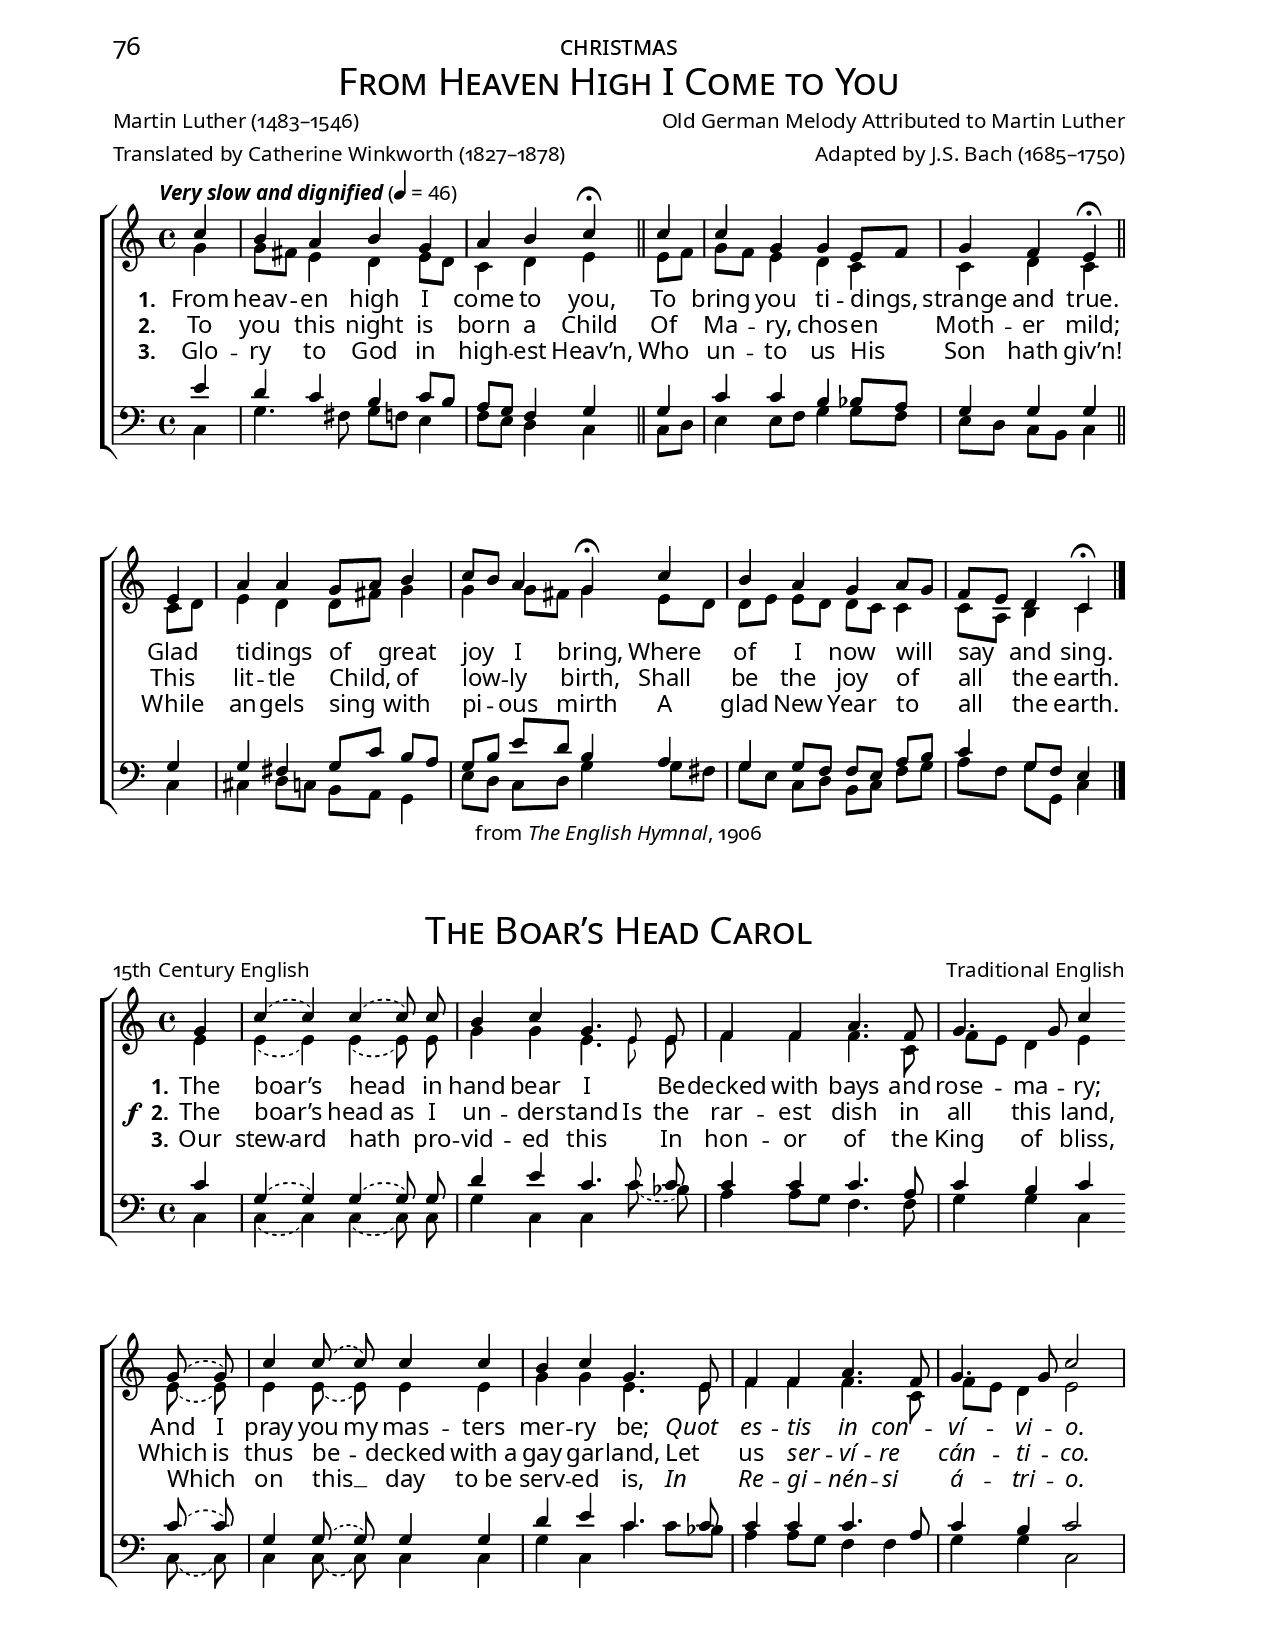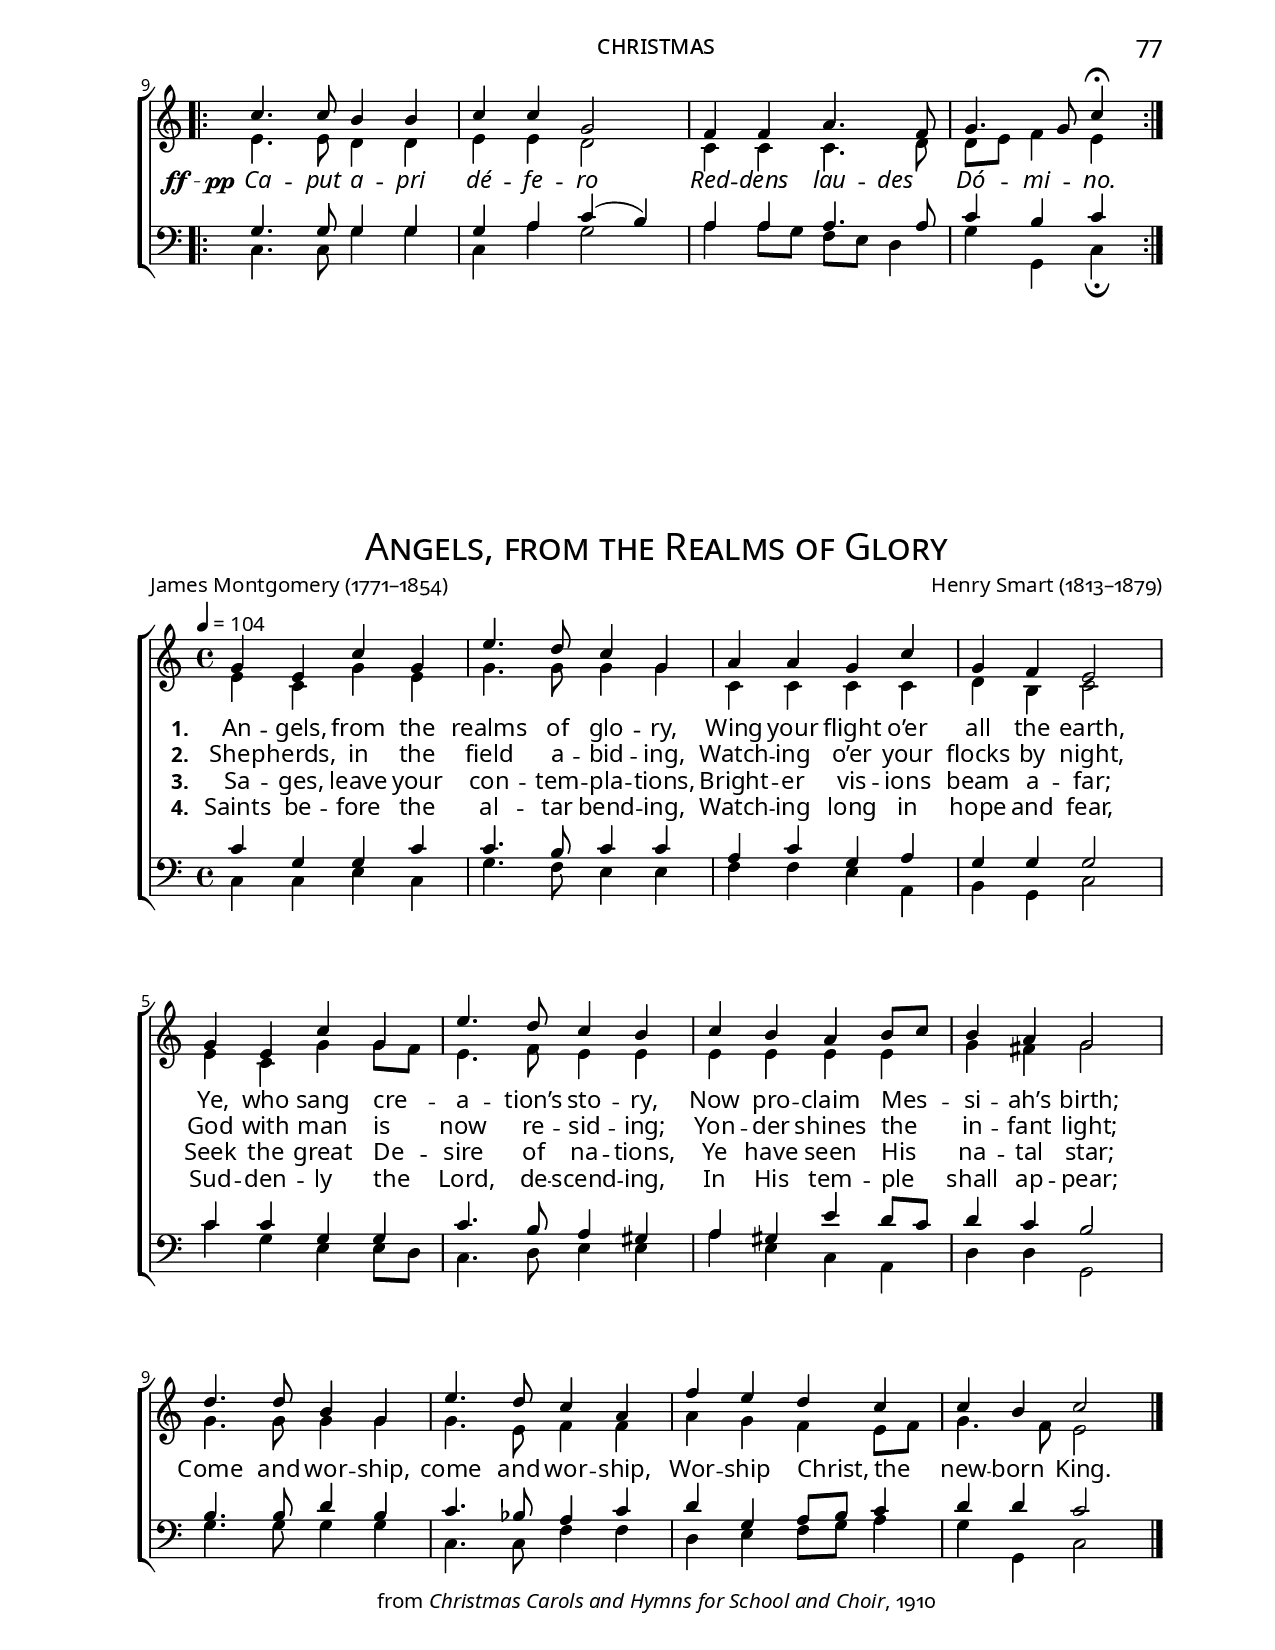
\version "2.14.2"
\include "util.ly"
\paper {
  print-all-headers = ##t
  paper-height = 11\in
  paper-width = 8.5\in
  indent = 0\in
  %system-system-spacing = #'((basic-distance . 10) (padding . 0))
  score-markup-spacing =
    #'((basic-distance . 0)
       (minimum-distance . 0)
       (padding . 0)
       (stretchability . 0))
  system-system-spacing =
    #'((basic-distance . 0)
       (minimum-distance . 0)
       (padding . -5)
       (stretchability . 100))
%{IF_LESSER
  markup-system-spacing #'stretchability = 50
  top-markup-spacing #'stretchability = 30
  last-bottom-spacing #'stretchability = 60
%}%END_IF_LESSER
  ragged-last-bottom = ##f
  ragged-bottom = ##f
  two-sided = ##t
  inner-margin = 1\in
  outer-margin = 0.75\in
  top-margin = 0.26\in
  bottom-margin = 0.25\in
  first-page-number = #076
  print-first-page-number = ##t
  headerLine = \markup{ \smallCapsOldStyle"christmas"}
  oddHeaderMarkup = \markup\fill-line{
     \abs-fontsize #12.5
     \combine 
        \fill-line{"" \on-the-fly #print-page-number-check-first
        \oldStylePageNum""
        }
        \fill-line{\headerLine}
  }
  evenHeaderMarkup = \markup {
     \abs-fontsize #12.5
     \combine
        \on-the-fly #print-page-number-check-first
        \oldStylePageNum""
        \fill-line{\headerLine}
  }
}

#(set-global-staff-size 18) \paper{ #(define fonts (make-pango-font-tree "Garamond Premr Pro" "Garamond Premr Pro" "Garamond Premr Pro" (/ 18 20))) }
%IF_NOT_LESSER
global = {
  \key c \major
  \time 4/4
  \autoBeamOff
  \mergeDifferentlyHeadedOn
}

sopMusic = \relative c'' {
  \tempo \markup\italic"Very slow and dignified" 4 = 46
  \partial 4 c4 |
  b a b g |
  a b c\fermata \bar "||"
  
  c |
  c g g e8[ f] |
  g4 f e\fermata \bar"||"
  
  e |
  a a g8[ a] b4 |
  c8[ b] a4 g\fermata
  
  c4 |
  b a g a8[ g] |
  f[ e] d4 c\fermata \bar "|."
}
sopWords = \lyricmode {
  
}

altoMusic = \relative c' {
  g'4 |
  g8[ fis] e4 d e8[ d] |
  c4 d e |
  
  e8[ f] |
  g[ f] e4 d c |
  c d c |
  
  c8[ d] |
  e4 d d8[ fis] g4 |
  g g8[ fis] g4 |
  
  e8[ d] |
  d[ e] e[ d] d[ c] c4 |
  c8[ a] b4 c \bar "|."
}
altoWords = \lyricmode {
  \dropLyricsIX
  \set stanza = #"1. "
  From heav -- en high I come to you,
  To bring you ti -- dings, strange and true.
  Glad ti -- dings of great joy I bring,
  Where of I now will say and sing.
}
altoWordsII = \lyricmode {
  \dropLyricsIX
%\markup\italic
  \set stanza = #"2. "
  To you this night is born a Child
  Of Ma -- ry, chos -- en Moth -- er mild;
  This lit -- tle Child, of low -- ly birth,
  Shall be the joy of all the earth.
}
altoWordsIII = \lyricmode {
  \dropLyricsIX
  \set stanza = #"3. "
  Glo -- ry to God in high -- est Heav’n,
  Who un -- to us His Son hath giv’n!
  While an -- gels sing with pi -- ous mirth
  A glad New Year to all the earth.
}
altoWordsIV = \lyricmode {
}
altoWordsV = \lyricmode {
}
altoWordsVI = \lyricmode {
}
tenorMusic = \relative c' {
  e4 |
  d c b c8[ b] |
  a[ g] f4 g |
  
  g4 |
  c c b bes8[ a] |
  g4 g g |
  
  g |
  g fis g8[ c] b[ a] |
  g[ b] e[ d] b4 |
  
  a4 |
  g g8[ f] f[ e] a[ b] |
  c4 g8[ f] e4 \bar "|."
}
tenorWords = \lyricmode {

}

bassMusic = \relative c {
  c4 |
  g'4. fis8 g[ f] e4 |
  f8[ e] d4 c |
  
  c8[ d] |
  e4 e8[ f] g4 g8[ f] |
  e[ d] c[ b] c4 |
  
  c |
  cis d8[ c] b[ a] g4 |
  e'8[ d] c[ d] g4 |
  
  g8[ fis] |
  g[ e] c[ d] b[ c] f[ g] |
  a[ f] g[ g,] c4 \bar "|."
}
bassWords = \lyricmode {

}

pianoRH = \relative c' {
  
}
pianoLH = \relative c' {
  
}

\score {
  <<
   \new ChoirStaff <<
%    \new Lyrics = sopranos \with { \override VerticalAxisGroup #'nonstaff-relatedstaff-spacing = #'((basic-distance . 1)) }
    \new Staff = women <<
      \new Voice = "sopranos" { \voiceOne << \global \sopMusic >> }
      \new Voice = "altos" { \voiceTwo << \global \altoMusic >> }
    >>
    \new Lyrics \with { alignAboveContext = #"women" \override VerticalAxisGroup #'nonstaff-relatedstaff-spacing = #'((basic-distance . 1))} \lyricsto "sopranos" \sopWords
    \new Lyrics = "altosVI"  \with { alignBelowContext = #"women" } \lyricsto "sopranos" \altoWordsVI
    \new Lyrics = "altosV"  \with { alignBelowContext = #"women" } \lyricsto "sopranos" \altoWordsV
    \new Lyrics = "altosIV"  \with { alignBelowContext = #"women" } \lyricsto "sopranos" \altoWordsIV
    \new Lyrics = "altosIII"  \with { alignBelowContext = #"women" } \lyricsto "sopranos" \altoWordsIII
    \new Lyrics = "altosII"  \with { alignBelowContext = #"women" } \lyricsto "sopranos" \altoWordsII
    \new Lyrics = "altos"  \with { alignBelowContext = #"women" \override VerticalAxisGroup #'nonstaff-relatedstaff-spacing = #'((padding . -0.5))} \lyricsto "sopranos" \altoWords
   \new Staff = men <<
      \clef bass
      \new Voice = "tenors" { \voiceOne << \global \tenorMusic >> }
      \new Voice = "basses" { \voiceTwo << \global \bassMusic >> }
    >>
    \new Lyrics \with { alignAboveContext = #"men" \override VerticalAxisGroup #'nonstaff-relatedstaff-spacing = #'((basic-distance . 1)) } \lyricsto "tenors" \tenorWords
    \new Lyrics \with { alignBelowContext = #"men" \override VerticalAxisGroup #'nonstaff-relatedstaff-spacing = #'((basic-distance . 1)) } \lyricsto "basses" \bassWords
  >>
%    \new PianoStaff << \new Staff { \new Voice { \pianoRH } } \new Staff { \clef "bass" \pianoLH } >>
  >>
  \layout {
  \context {
    \Lyrics
    \override LyricText #'font-size = #1.3
  }
    \context {
      \Score
      %\override SpacingSpanner #'base-shortest-duration = #(ly:make-moment 1 8)
      %\override SpacingSpanner #'common-shortest-duration = #(ly:make-moment 1 4)
    }
    \context {
      % Remove all empty staves
      % \Staff \RemoveEmptyStaves \override VerticalAxisGroup #'remove-first = ##t
    }
    \context {
      \Lyrics
      \override LyricText #'X-offset = #center-on-word
    }
  }
  
  \header {
    title = \markup{\override #'(font-name . "Garamond Premr Pro Smbd Subh"){ \abs-fontsize #18 \smallCapsOldStyle"From Heaven High I Come to You"}}
    poet = \markup\oldStyleNum"Martin Luther (1483–1546)"
    meter = \markup\oldStyleNum"Translated by Catherine Winkworth (1827–1878)"
    composer = \markup\oldStyleNum"Old German Melody Attributed to Martin Luther"
    arranger = \markup\oldStyleNum"Adapted by J.S. Bach (1685–1750)"
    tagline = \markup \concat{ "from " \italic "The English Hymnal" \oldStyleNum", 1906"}
  }
}
\markup\fill-line{\concat{ "from " \italic "The English Hymnal" \oldStyleNum", 1906"}}
\markup\vspace#2

%END_IF_NOT_LESSER

















%Boars Head Carol
global = {
  \key c \major
  \time 4/4
  \autoBeamOff
  \override DynamicLineSpanner #'staff-padding = #0.0
  \override DynamicLineSpanner #'Y-extent = #'(-1 . 1)
  \mergeDifferentlyDottedOn
}

sopMusic = \relative c'' {
  \partial 4 g4 |
  \slurDashed c4( c) c4( c8) c8 |
  b4 c g4.*2/3 \teeny e8\noBeam \normalsize e |
  
  f4 f a4. f8 |
  g4. g8 c4 \bar""\break g8\noBeam( g) |
  c4 c8\noBeam( c) c4 c |
  
  b c g4. e8 |
  f4 f a4. f8 |
  g4. g8 c2 | \break
  
  \repeat volta 2 {
    c4. c8 b4 b |
    c c g2 |
    f4 f a4. f8 |
    g4. g8 c4\fermata
  }
}
sopWords = \lyricmode {
  
}

altoMusic = \relative c' {
  e4 |
  \slurDashed e( e) e4( e8) e8 |
  g4 g e4.*2/3 \teeny e8\noBeam \normalsize e |
  
  f4 f f4. c8 |
  \slurSolid f8[ e] d4 e \slurDashed e8\noBeam( e) |
  e4 e8\noBeam( e) e4 e |
  
  g g e4. e8 |
  f4 f f4. c8 |
  \slurSolid f[ e] d4 e2 |
  
  e4. e8 d4 d |
  e e d2 |
  c4 c c4. d8 |
  \slurSolid d[ e] f4 e |
}
altoWords = {
  \dropLyricsIX
  \lyricmode {
    \set stanza = #"1."
    \set ignoreMelismata = ##t
    The boar’s _ head _ in hand bear I "" Be -- decked with bays and rose -- ma -- ry;
    \set associatedVoice = "basses"
    And I pray you my mas -- ters mer -- ry be;
    \markup\italic Quot _ \markup\italic es -- \markup\italic tis _ \markup\italic in \markup\italic con -- \markup\italic ví -- \markup\italic vi -- \markup\italic o.
  }
  \set stanza = \markup\dynamic"  ff - pp"
  \lyricmode {
    \unset ignoreMelismata
    \markup\italic Ca -- \markup\italic put \markup\italic a -- \markup\italic pri \markup\italic dé -- \markup\italic fe -- \markup\italic ro
    \set associatedVoice = "tenors"
    \markup\italic Red -- \markup\italic dens
    \set associatedVoice = "basses"
    \markup\italic lau -- \markup\italic des \markup\italic Dó -- \markup\italic mi -- \markup\italic no.
  }
}
altoWordsII = {
  \dropLyricsIX
  \set stanza = \markup{\dynamic"f " "2."}
  \lyricmode {
  %\markup\italic
    \set ignoreMelismata = ##t
    The boar’s _ head as I un -- der -- stand Is the rar -- est dish in all this land,
    \set associatedVoice = "basses"
    Which is thus be -- _ decked with_a gay gar -- land,
    Let _ us
    \markup\italic ser -- _ \markup\italic ví -- \markup\italic re \markup\italic cán -- \markup\italic ti -- \markup\italic co.
  }
}
altoWordsIII = \lyricmode {
  \dropLyricsIX
  \set stanza = #"3."
  \set ignoreMelismata = ##t
  Our stew -- ard hath _ pro -- vid -- ed this
  "" In hon -- or of the King of bliss,
  \set associatedVoice = "basses"
  Which _ on this __ _ day to_be serv -- ed is,
  \markup\italic In _ \markup\italic Re -- \markup\italic gi -- _ \markup\italic nén -- \markup\italic si \markup\italic á -- \markup\italic tri -- \markup\italic o.
}
altoWordsIV = \lyricmode {
}
altoWordsV = \lyricmode {
}
altoWordsVI = \lyricmode {
}
tenorMusic = \relative c' {
  c4 |
  \slurDashed g( g) g4( g8) g8 |
  d'4 e c4.*2/3 \teeny c8\noBeam \normalsize c |
  
  c4 c c4. a8 |
  c4 b c c8\noBeam( c) |
  g4 g8\noBeam( g) g4 g |
  
  d' e c4. c8 |
  c4 c c4. a8 |
  c4 b c2 |
  
  g4. g8 g4 g |
  g a \slurSolid c( b) |
  a a a4. a8 |
  c4 b c |
}
tenorWords = \lyricmode {

}

bassMusic = \relative c {
  c4 |
  \slurDashed c( c) c4( c8) c8 |
  g'4 c, c4 c'8\noBeam( bes) |
  
  a4 \slurSolid a8[ g] f4. f8 |
  g4 g c, \slurDashed c8\noBeam( c) |
  c4 c8\noBeam( c) c4 c |
  
  g' c, c'4 c8[ bes] |
  a4 \slurSolid a8[ g] f4 f |
  g4 g c,2 |
  
  c4. c8 g'4 g |
  c, a' g2 |
  a4 a8[ g] f[ e] d4 |
  g4 g, c\fermata |
}
bassWords = \lyricmode {

}

pianoRH = \relative c' {
  
}
pianoLH = \relative c' {
  
}

\score {
  <<
   \new ChoirStaff <<
%    \new Lyrics = sopranos \with { \override VerticalAxisGroup #'nonstaff-relatedstaff-spacing = #'((basic-distance . 1)) }
    \new Staff = women <<
      \new Voice = "sopranos" { \voiceOne << \global \sopMusic >> }
      \new Voice = "altos" { \voiceTwo << \global \altoMusic >> }
    >>
   \new Staff = men <<
      \clef bass
      \new Voice = "tenors" { \voiceOne << \global \tenorMusic >> }
      \new Voice = "basses" { \voiceTwo << \global \bassMusic >> }
    >>
    \new Lyrics \with { alignAboveContext = #"women" \override VerticalAxisGroup #'nonstaff-relatedstaff-spacing = #'((basic-distance . 1))} \lyricsto "sopranos" \sopWords
    \new Lyrics = "altosVI"  \with { alignBelowContext = #"women" } \lyricsto "tenors" \altoWordsVI
    \new Lyrics = "altosV"  \with { alignBelowContext = #"women" } \lyricsto "tenors" \altoWordsV
    \new Lyrics = "altosIV"  \with { alignBelowContext = #"women" } \lyricsto "tenors" \altoWordsIV
    \new Lyrics = "altosIII"  \with { alignBelowContext = #"women" } \lyricsto "tenors" \altoWordsIII
    \new Lyrics = "altosII"  \with { alignBelowContext = #"women" } \lyricsto "tenors" \altoWordsII
    \new Lyrics = "altos"  \with { alignBelowContext = #"women" \override VerticalAxisGroup #'nonstaff-relatedstaff-spacing = #'((padding . -0.5))} \lyricsto "tenors" \altoWords
    \new Lyrics \with { alignAboveContext = #"men" \override VerticalAxisGroup #'nonstaff-relatedstaff-spacing = #'((basic-distance . 1)) } \lyricsto "tenors" \tenorWords
    \new Lyrics \with { alignBelowContext = #"men" \override VerticalAxisGroup #'nonstaff-relatedstaff-spacing = #'((basic-distance . 1)) } \lyricsto "basses" \bassWords
  >>
%    \new PianoStaff << \new Staff { \new Voice { \pianoRH } } \new Staff { \clef "bass" \pianoLH } >>
  >>
  \layout {
  \context {
    \Lyrics
    \override LyricText #'font-size = #1.3
  }
    \context {
      \Score
      %\override SpacingSpanner #'base-shortest-duration = #(ly:make-moment 1 8)
      %\override SpacingSpanner #'common-shortest-duration = #(ly:make-moment 1 4)
    }
    \context {
      % Remove all empty staves
      % \Staff \RemoveEmptyStaves \override VerticalAxisGroup #'remove-first = ##t
    }
    \context {
      \Lyrics
      \override LyricText #'X-offset = #center-on-word
    }
  }
  \header {
    title = \markup{\override #'(font-name . "Garamond Premr Pro Smbd Subh"){ \abs-fontsize #18 \smallCapsOldStyle"The Boar’s Head Carol"}}
    poet = \markup\oldStyleNum"15th Century English"
    composer = \markup\oldStyleNum"Traditional English"
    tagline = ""
  }
}
%IF_NOT_LESSER
\markup\vspace#8
%END_IF_NOT_LESSER





















%Angels From the Realms of Glory
global = {
  \key c \major
  \time 4/4
  \override DynamicLineSpanner #'staff-padding = #0.0
  \override DynamicLineSpanner #'Y-extent = #'(-1 . 1)
  \autoBeamOff
}

sopMusic = \relative c'' {
  \tempo 4 = 104
  g4 e c' g |
  e'4. d8 c4 g |
  a a g c |
  g f e2 | \break
  
  g4 e c' g |
  e'4. d8 c4 b |
  c b a b8[ c] |
  b4 a g2 | \break
  
  d'4. d8 b4 g |  
  e'4. d8 c4 a |
  f' e d c |
  c b c2 \bar "|."
}
sopWords = \lyricmode {
  
}

altoMusic = \relative c' {
  e4 c g' e |
  g4. g8 g4 g |
  c, c c c |
  
  d b c2 |
  e4 c g' g8[ f] |
  e4. f8 e4 e |
  
  e e e e |
  g fis g2 |
  g4. g8 g4 g |
  
  g4. e8 f4 f |
  a g f e8[ f] |
  g4. f8 e2 \bar "|."
}
altoWords = \lyricmode {
  \dropLyricsIX
  \set stanza = #"1. "
  An -- gels, from the realms of glo -- ry,
  Wing your flight o’er all the earth,
  \set associatedVoice = "basses"
  Ye, who sang cre -- a -- tion’s sto -- ry,
  \unset associatedVoice
  Now pro -- claim Mes -- si -- ah’s birth;
  Come and wor -- ship, come and wor -- ship,
  \set associatedVoice = "basses"
  Wor -- ship
  \set associatedVoice = "altos"
  Christ, the
  \unset associatedVoice
  new -- born King.
}
altoWordsII = \lyricmode {
  \dropLyricsIX
%\markup\italic
  \set stanza = #"2. "
  Shep -- herds, in the field a -- bid -- ing, Watch -- ing o’er your flocks by night,
  \set associatedVoice = "basses"
  God with man is now re -- sid -- ing;
  \unset associatedVoice
  Yon -- der shines the in -- fant light;
}
altoWordsIII = \lyricmode {
  \dropLyricsIX
  \set stanza = #"3. "
  Sa -- ges, leave your con -- tem -- pla -- tions, Bright -- er vis -- ions beam a -- far;
  \set associatedVoice = "basses"
  Seek the great De -- sire of na -- tions,
  \unset associatedVoice
  Ye have seen His na -- tal star;
}
altoWordsIV = \lyricmode {
  \dropLyricsIX
  \set stanza = #"4. "
  Saints be -- fore the al -- tar bend -- ing,
    Watch -- ing long in hope and fear,
  \set associatedVoice = "basses"
  Sud -- den -- ly the Lord, de -- scend -- ing, 
  \unset associatedVoice
    In His tem -- ple shall ap -- pear;
}
tenorMusic = \relative c' {
  c4 g g c |
  c4. b8 c4 c |
  a c g a |
  
  g g g2 |
  c4 c g g |
  c4. b8 a4 gis |
  
  a gis e' d8[ c] |
  d4 c b2 |
  b4. b8 d4 b |
  
  c4. bes8 a4 c |
  d g, a8[ b] c4 |
  d4 d c2 \bar "|."
}
tenorWords = \lyricmode {

}

bassMusic = \relative c {
  c4 c e c |
  g'4. f8 e4 e |
  f f e a, |
  
  b g c2 |
  c'4 g e e8[ d] |
  c4. d8 e4 e |
  
  a e c a |
  d d g,2 |
  g'4. g8 g4 g |
  
  c,4. c8 f4 f |
  d e f8[ g] a4 |
  g g, c2 \bar "|."
}
bassWords = \lyricmode {

}

\score {
  <<
   \new ChoirStaff <<
%    \new Lyrics = sopranos \with { \override VerticalAxisGroup #'nonstaff-relatedstaff-spacing = #'((basic-distance . 1)) }
    \new Staff = women <<
      \new Voice = "sopranos" { \voiceOne << \global \sopMusic >> }
      \new Voice = "altos" { \voiceTwo << \global \altoMusic >> }
    >>
    \new Lyrics \with { alignAboveContext = #"women" \override VerticalAxisGroup #'nonstaff-relatedstaff-spacing = #'((basic-distance . 1))} \lyricsto "sopranos" \sopWords
   \new Staff = men <<
      \clef bass
      \new Voice = "tenors" { \voiceOne << \global \tenorMusic >> }
      \new Voice = "basses" { \voiceTwo << \global \bassMusic >> }
    >>
    \context Lyrics = "altosIV"  \with { alignBelowContext = #"women" } \lyricsto "sopranos" \altoWordsIV
    \context Lyrics = "altosIII"  \with { alignBelowContext = #"women" } \lyricsto "sopranos" \altoWordsIII
    \context Lyrics = "altosII"  \with { alignBelowContext = #"women" } \lyricsto "sopranos" \altoWordsII
    \context Lyrics = "altos"  \with { alignBelowContext = #"women" \override VerticalAxisGroup #'nonstaff-relatedstaff-spacing = #'((padding . -0.5))} \lyricsto "sopranos" \altoWords
    \new Lyrics \with { alignAboveContext = #"men" \override VerticalAxisGroup #'nonstaff-relatedstaff-spacing = #'((basic-distance . 1)) } \lyricsto "tenors" \tenorWords
    \new Lyrics \with { alignBelowContext = #"men" \override VerticalAxisGroup #'nonstaff-relatedstaff-spacing = #'((basic-distance . 1)) } \lyricsto "basses" \bassWords
  >>
%    \new PianoStaff << \new Staff { \new Voice { \pianoRH } } \new Staff { \clef "bass" \pianoLH } >>
  >>
  \layout {
  \context {
    \Lyrics
    \override LyricText #'font-size = #1.3
  }
    \context {
      \Score
      %\override SpacingSpanner #'base-shortest-duration = #(ly:make-moment 1 8)
      %\override SpacingSpanner #'common-shortest-duration = #(ly:make-moment 1 4)
    }
    \context {
      % Remove all empty staves
      % \Staff \RemoveEmptyStaves \override VerticalAxisGroup #'remove-first = ##t
    }
    \context {
      \Lyrics
      \override LyricText #'X-offset = #center-on-word
    }
  }
  \header {
    title = \markup{\override #'(font-name . "Garamond Premr Pro Smbd Subh"){ \abs-fontsize #18 \smallCapsOldStyle"Angels, from the Realms of Glory"}}
    poet = \markup\oldStyleNum"James Montgomery (1771–1854)"
    composer = \markup\oldStyleNum"Henry Smart (1813–1879)"
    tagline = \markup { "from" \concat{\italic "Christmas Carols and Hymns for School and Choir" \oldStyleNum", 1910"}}
  }
}
\header {
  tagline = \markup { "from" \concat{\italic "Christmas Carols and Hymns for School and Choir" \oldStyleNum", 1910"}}
}

